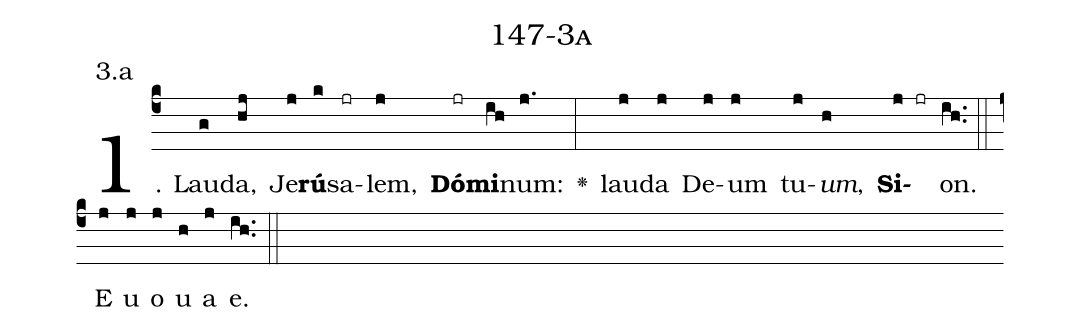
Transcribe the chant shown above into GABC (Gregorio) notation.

name: 147-3a;
annotation: 3.a;
%%
(c4)1. Lau(g)da,(hj) Je(j)<b>rú</b>(k)sa(jr)lem,(j) <b>Dó</b>(jr)<b>mi</b>(ih)num:(j.) <v>\greheightstar</v>(:) lau(j)da(j) De(j)um(j) tu(j)<i>um</i>,(h) <b>Si</b>(j jr)on.(ih..) (::) E(j) u(j) o(j) u(h) a(j) e.(ih..) (::)
